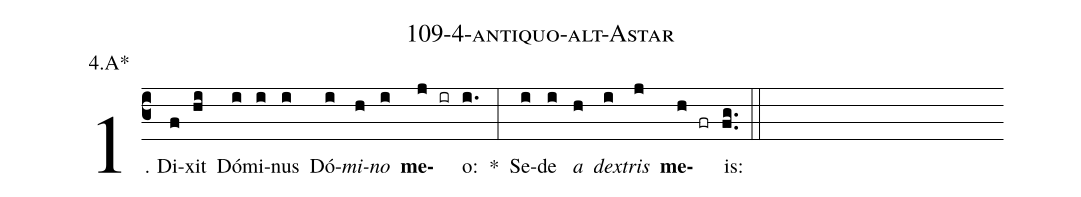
name: 109-4-antiquo-alt-Astar;
annotation: 4.A*;
%%
(c3)1. Di(f)xit(hi) Dó(i)mi(i)nus(i) Dó(i)<i>mi</i>(h)<i>no</i>(i) <b>me</b>(j ir)o:(i.) *(:) Se(i)de(i) <i>a</i>(h) <i>dex</i>(i)<i>tris</i>(j) <b>me</b>(h fr)is:(fg..) (::)
